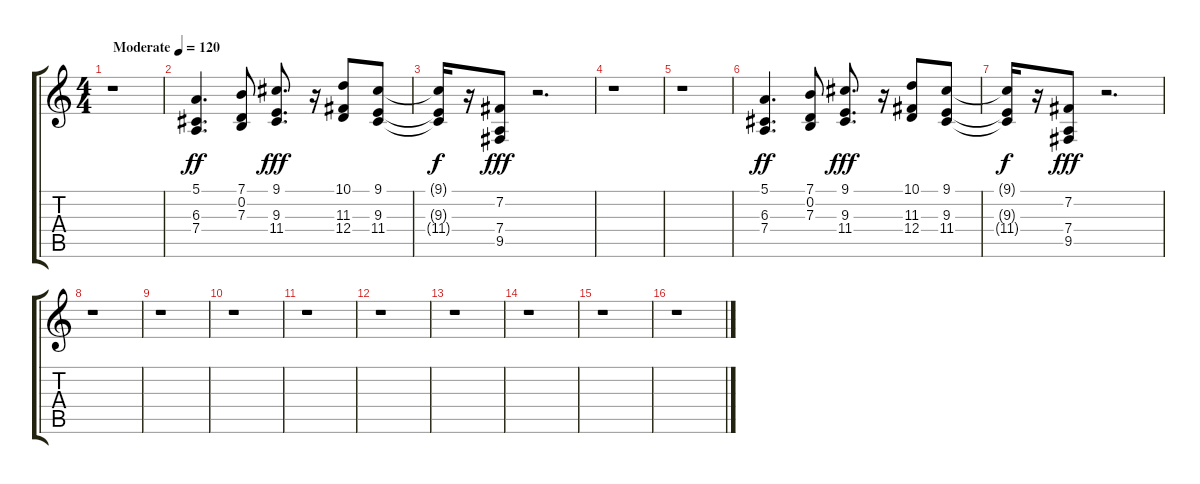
\track "" {instrument choiraahs}
\staff {score tabs}
\tuning (E4 B3 G3 D3 A2 E2) {hide}
\ts (4 4)
\tempo (120 "Moderate")
\clef g2
\ks c
r.1{dy ff instrument choiraahs} |
(5.1 6.3 7.4).4{d} (7.1 0.2 7.3).8 (9.1 9.3 11.4).8{d dy fff} r.16 (10.1 11.3 12.4).8 (9.1 9.3 11.4).8 |
(9.1{t} 9.3{t} 11.4{t}).16{dy f} r.16 (7.2 7.4 9.5).8{dy fff} r.2{d} |
r.1 |
r.1 |
(5.1 6.3 7.4).4{d dy ff} (7.1 0.2 7.3).8 (9.1 9.3 11.4).8{d dy fff} r.16 (10.1 11.3 12.4).8 (9.1 9.3 11.4).8 |
(9.1{t} 9.3{t} 11.4{t}).16{dy f} r.16 (7.2 7.4 9.5).8{dy fff} r.2{d} |
r.1 |
r.1 |
r.1 |
r.1 |
r.1 |
r.1 |
r.1 |
r.1 |
r.1
